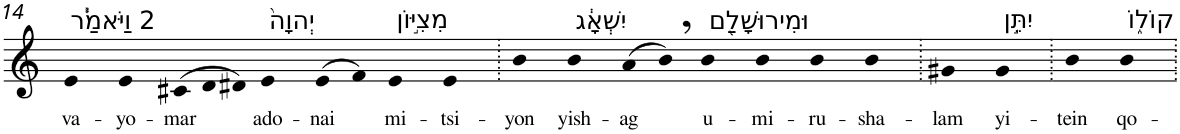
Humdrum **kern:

**kern	**text
*part1	*part1
*staff1	*staff1
*I"Piano	*
*I'Pno	*
!!LO:PB:g=z
*clefG2	*
*k[]	*
=14	=14
!LO:TX:a:t=2 וַיֹּאמַ֓ר	!
!	!LO:LY:b
4e	va-
!	!LO:LY:b
4e	-yo-
!	!LO:LY:b
(>12c#X	-mar
12d	.
12d#X)	.
!LO:TX:a:t=יְהוָה֙	!
!	!LO:LY:b
4e	ado-
!	!LO:LY:b
(>8e	-nai
8f)	.
!LO:TX:a:t=מִצִיּ֣וֹן	!
!	!LO:LY:b
4e	mi-
!	!LO:LY:b
4e	-tsi-
=15.	=15.
!	!LO:LY:b
4b	-yon
!LO:TX:a:t=יִשְׁאָ֔ג	!
!	!LO:LY:b
4b	yish-
!	!LO:LY:b
(>8a	-ag
8b,)	.
!LO:TX:a:t=וּמִירוּשָׁלִַ֖ם	!
!	!LO:LY:b
4b	u-
!	!LO:LY:b
4b	-mi-
!	!LO:LY:b
4b	-ru-
!	!LO:LY:b
4b	-sha-
=16.	=16.
!	!LO:LY:b
4g#X	-lam
!LO:TX:a:t=יִתֵּ֣ן	!
!	!LO:LY:b
4g#	yi-
=17.	=17.
!	!LO:LY:b
4b	-tein
!LO:TX:a:t=קוֹל֑וֹ	!
!	!LO:LY:b
4b	qo-
=.	=.
*-	*-
